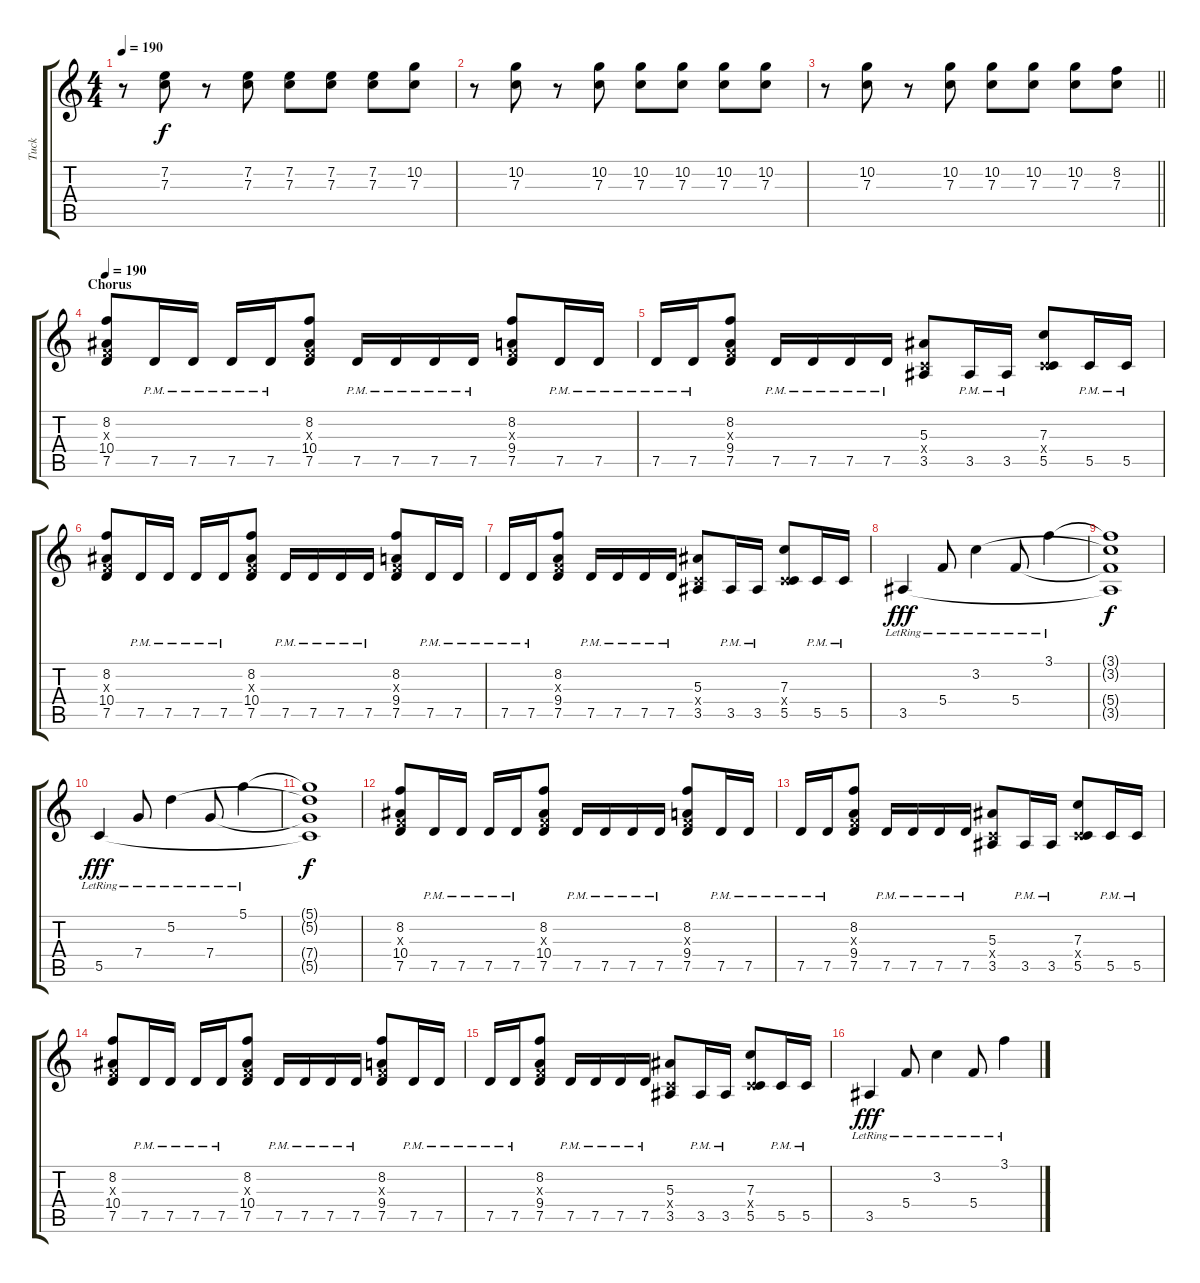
\track ("Tuck" "Tuck") {instrument distortionguitar}
\staff {score tabs}
\tuning (D4 A3 F3 C3 G2 C2) {hide}
\ts (4 4)
\tempo 190
\clef g2
\ks c
r.8{dy f} (7.2 7.3).8 r.8 (7.2 7.3).8 (7.2 7.3).8 (7.2 7.3).8 (7.2 7.3).8 (10.2 7.3).8 |
r.8 (10.2 7.3).8 r.8 (10.2 7.3).8 (10.2 7.3).8 (10.2 7.3).8 (10.2 7.3).8 (10.2 7.3).8 |
\barLineRight lightlight
r.8 (10.2 7.3).8 r.8 (10.2 7.3).8 (10.2 7.3).8 (10.2 7.3).8 (10.2 7.3).8 (8.2 7.3).8 |
\section ("" "Chorus")
\tempo 190
(8.2 0.3{x} 10.4 7.5).8 7.5{pm}.16 7.5{pm}.16 7.5{pm}.16 7.5{pm}.16 (8.2 0.3{x} 10.4 7.5).8 7.5{pm}.16 7.5{pm}.16 7.5{pm}.16 7.5{pm}.16 (8.2 0.3{x} 9.4 7.5).8 7.5{pm}.16 7.5{pm}.16 |
7.5{pm}.16 7.5{pm}.16 (8.2 0.3{x} 9.4 7.5).8 7.5{pm}.16 7.5{pm}.16 7.5{pm}.16 7.5{pm}.16 (5.3 0.4{x} 3.5).8 3.5{pm}.16 3.5{pm}.16 (7.3 0.4{x} 5.5).8 5.5{pm}.16 5.5{pm}.16 |
(8.2 0.3{x} 10.4 7.5).8 7.5{pm}.16 7.5{pm}.16 7.5{pm}.16 7.5{pm}.16 (8.2 0.3{x} 10.4 7.5).8 7.5{pm}.16 7.5{pm}.16 7.5{pm}.16 7.5{pm}.16 (8.2 0.3{x} 9.4 7.5).8 7.5{pm}.16 7.5{pm}.16 |
7.5{pm}.16 7.5{pm}.16 (8.2 0.3{x} 9.4 7.5).8 7.5{pm}.16 7.5{pm}.16 7.5{pm}.16 7.5{pm}.16 (5.3 0.4{x} 3.5).8 3.5{pm}.16 3.5{pm}.16 (7.3 0.4{x} 5.5).8 5.5{pm}.16 5.5{pm}.16 |
3.5{lr}.4{dy fff} 5.4{lr}.8 3.2{lr}.4 5.4{lr}.8 3.1{lr}.4 |
(3.1{t} 3.2{t} 5.4{t} 3.5{t}).1{dy f} |
5.5{lr}.4{dy fff} 7.4{lr}.8 5.2{lr}.4 7.4{lr}.8 5.1{lr}.4 |
(5.1{t} 5.2{t} 7.4{t} 5.5{t}).1{dy f} |
(8.2 0.3{x} 10.4 7.5).8 7.5{pm}.16 7.5{pm}.16 7.5{pm}.16 7.5{pm}.16 (8.2 0.3{x} 10.4 7.5).8 7.5{pm}.16 7.5{pm}.16 7.5{pm}.16 7.5{pm}.16 (8.2 0.3{x} 9.4 7.5).8 7.5{pm}.16 7.5{pm}.16 |
7.5{pm}.16 7.5{pm}.16 (8.2 0.3{x} 9.4 7.5).8 7.5{pm}.16 7.5{pm}.16 7.5{pm}.16 7.5{pm}.16 (5.3 0.4{x} 3.5).8 3.5{pm}.16 3.5{pm}.16 (7.3 0.4{x} 5.5).8 5.5{pm}.16 5.5{pm}.16 |
(8.2 0.3{x} 10.4 7.5).8 7.5{pm}.16 7.5{pm}.16 7.5{pm}.16 7.5{pm}.16 (8.2 0.3{x} 10.4 7.5).8 7.5{pm}.16 7.5{pm}.16 7.5{pm}.16 7.5{pm}.16 (8.2 0.3{x} 9.4 7.5).8 7.5{pm}.16 7.5{pm}.16 |
7.5{pm}.16 7.5{pm}.16 (8.2 0.3{x} 9.4 7.5).8 7.5{pm}.16 7.5{pm}.16 7.5{pm}.16 7.5{pm}.16 (5.3 0.4{x} 3.5).8 3.5{pm}.16 3.5{pm}.16 (7.3 0.4{x} 5.5).8 5.5{pm}.16 5.5{pm}.16 |
3.5{lr}.4{dy fff} 5.4{lr}.8 3.2{lr}.4 5.4{lr}.8 3.1{lr}.4
